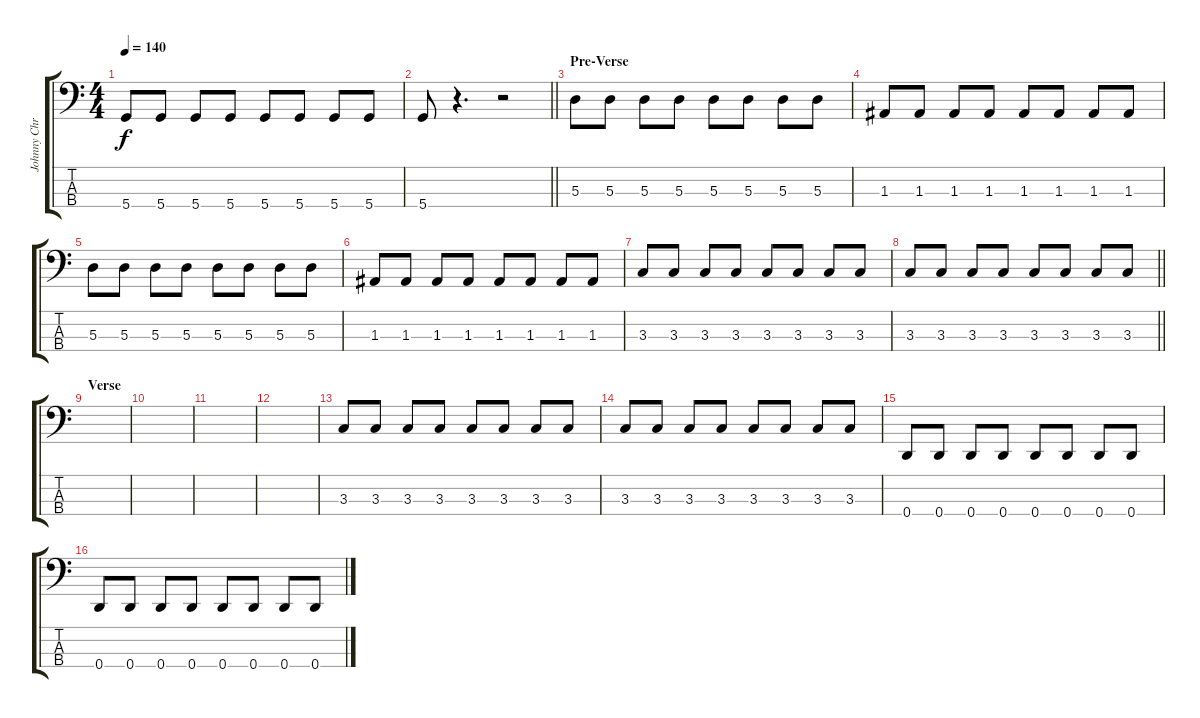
\track ("Johnny Christ" "Johnny Chr") {instrument electricbassfinger}
\staff {score tabs}
\tuning (G2 D2 A1 D1) {hide}
\ts (4 4)
\tempo 140
\clef f4
\ks c
5.4.8{dy f} 5.4.8 5.4.8 5.4.8 5.4.8 5.4.8 5.4.8 5.4.8 |
\barLineRight lightlight
5.4.8 r.4{d} r.2 |
\section ("" "Pre-Verse")
5.3.8 5.3.8 5.3.8 5.3.8 5.3.8 5.3.8 5.3.8 5.3.8 |
1.3.8 1.3.8 1.3.8 1.3.8 1.3.8 1.3.8 1.3.8 1.3.8 |
5.3.8 5.3.8 5.3.8 5.3.8 5.3.8 5.3.8 5.3.8 5.3.8 |
1.3.8 1.3.8 1.3.8 1.3.8 1.3.8 1.3.8 1.3.8 1.3.8 |
3.3.8 3.3.8 3.3.8 3.3.8 3.3.8 3.3.8 3.3.8 3.3.8 |
\barLineRight lightlight
3.3.8 3.3.8 3.3.8 3.3.8 3.3.8 3.3.8 3.3.8 3.3.8 |
\section ("" "Verse")
|
|
|
|
3.3.8 3.3.8 3.3.8 3.3.8 3.3.8 3.3.8 3.3.8 3.3.8 |
3.3.8 3.3.8 3.3.8 3.3.8 3.3.8 3.3.8 3.3.8 3.3.8 |
0.4.8 0.4.8 0.4.8 0.4.8 0.4.8 0.4.8 0.4.8 0.4.8 |
0.4.8 0.4.8 0.4.8 0.4.8 0.4.8 0.4.8 0.4.8 0.4.8
